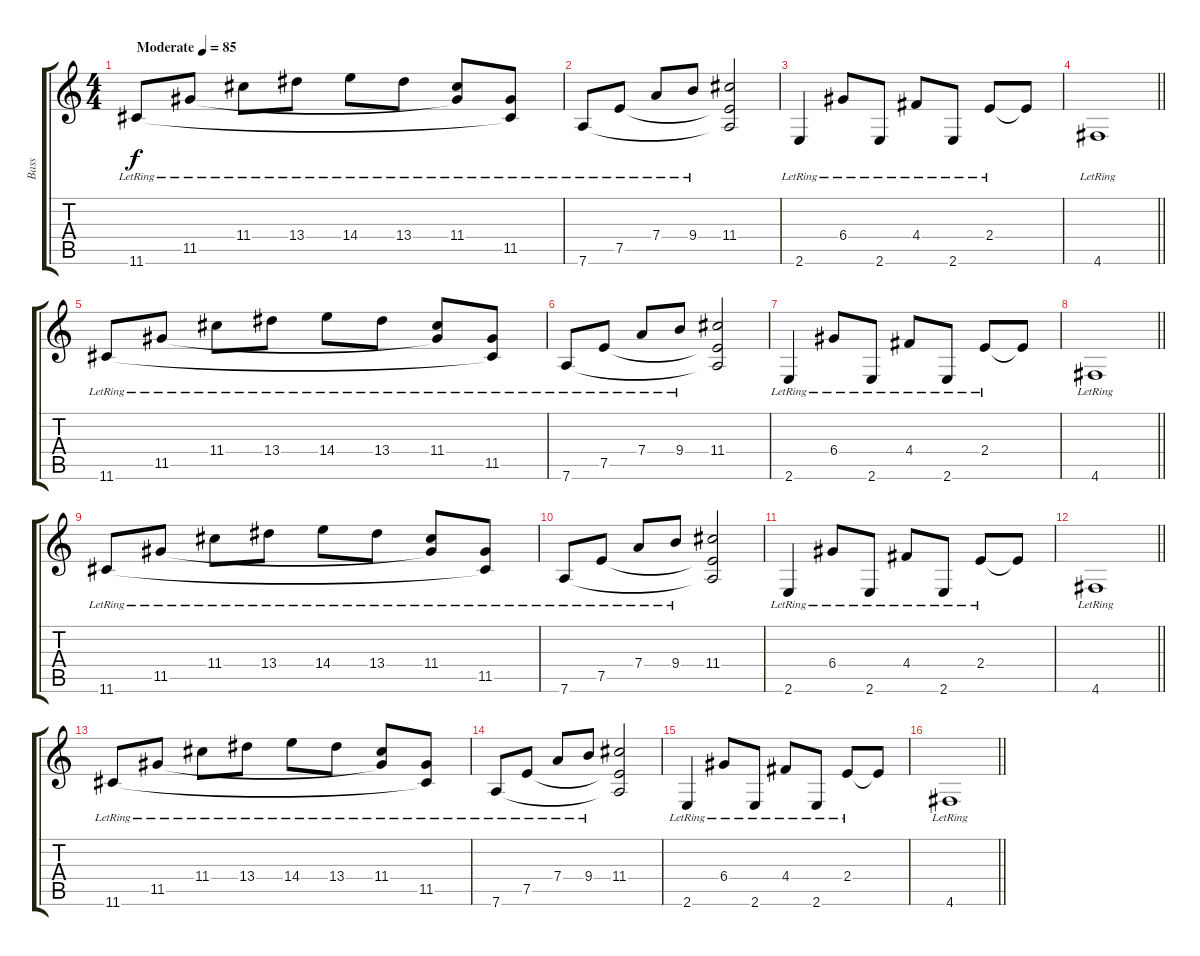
\track ("Bass" "Bass") {instrument electricbassfinger}
\staff {score tabs}
\tuning (E4 B3 G3 D3 A2 D2) {hide}
\ts (4 4)
\tempo (85 "Moderate")
\clef g2
\ks c
11.6{lr}.8{dy f instrument electricbassfinger} 11.5{lr}.8 11.4{lr}.8 13.4{lr}.8 14.4{lr}.8 13.4{lr}.8 (11.4{lr} 11.5{t}).8 (11.5{lr} 11.6{t}).8 |
7.6{lr}.8 7.5{lr}.8 7.4{lr}.8 9.4{lr}.8 (11.4 7.5{t} 7.6{t}).2 |
2.6{lr}.4 6.4{lr}.8 2.6{lr}.8 4.4{lr}.8 2.6{lr}.8 2.4{lr}.8 2.4{t}.8 |
\barLineRight lightlight
4.6{lr}.1 |
\section ("" "")
11.6{lr}.8 11.5{lr}.8 11.4{lr}.8 13.4{lr}.8 14.4{lr}.8 13.4{lr}.8 (11.4{lr} 11.5{t}).8 (11.5{lr} 11.6{t}).8 |
7.6{lr}.8 7.5{lr}.8 7.4{lr}.8 9.4{lr}.8 (11.4 7.5{t} 7.6{t}).2 |
2.6{lr}.4 6.4{lr}.8 2.6{lr}.8 4.4{lr}.8 2.6{lr}.8 2.4{lr}.8 2.4{t}.8 |
\barLineRight lightlight
4.6{lr}.1 |
11.6{lr}.8 11.5{lr}.8 11.4{lr}.8 13.4{lr}.8 14.4{lr}.8 13.4{lr}.8 (11.4{lr} 11.5{t}).8 (11.5{lr} 11.6{t}).8 |
7.6{lr}.8 7.5{lr}.8 7.4{lr}.8 9.4{lr}.8 (11.4 7.5{t} 7.6{t}).2 |
2.6{lr}.4 6.4{lr}.8 2.6{lr}.8 4.4{lr}.8 2.6{lr}.8 2.4{lr}.8 2.4{t}.8 |
\barLineRight lightlight
4.6{lr}.1 |
11.6{lr}.8 11.5{lr}.8 11.4{lr}.8 13.4{lr}.8 14.4{lr}.8 13.4{lr}.8 (11.4{lr} 11.5{t}).8 (11.5{lr} 11.6{t}).8 |
7.6{lr}.8 7.5{lr}.8 7.4{lr}.8 9.4{lr}.8 (11.4 7.5{t} 7.6{t}).2 |
2.6{lr}.4 6.4{lr}.8 2.6{lr}.8 4.4{lr}.8 2.6{lr}.8 2.4{lr}.8 2.4{t}.8 |
\barLineRight lightlight
4.6{lr}.1
